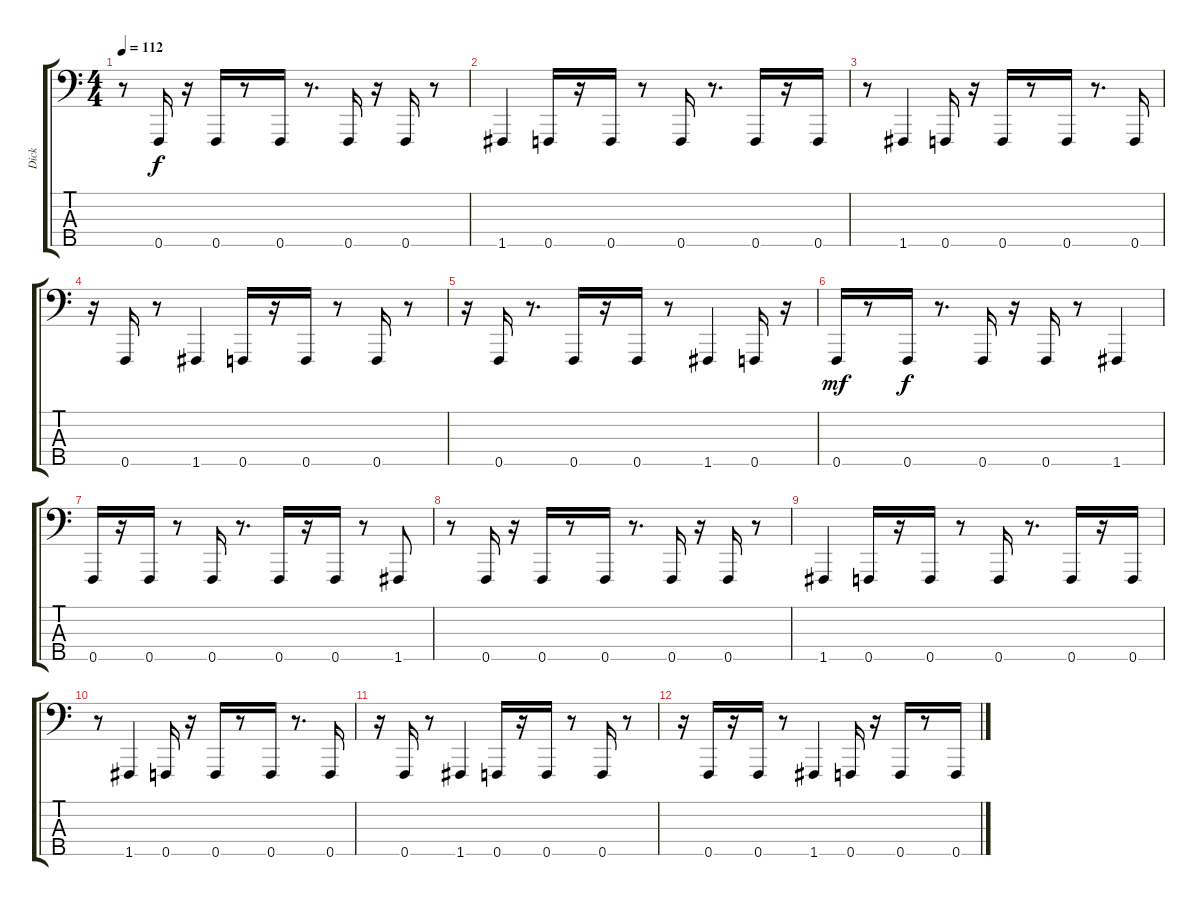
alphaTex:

\track ("Dick" "Dick") {instrument electricbasspick}
\staff {score tabs}
\tuning (Db2 Ab1 Eb1 Bb0 F0) {hide}
\ts (4 4)
\tempo 112
\clef f4
\ks c
r.8{dy f} 0.5.16 r.16 0.5.16 r.8 0.5.16 r.8{d} 0.5.16 r.16 0.5.16 r.8 |
1.5.4 0.5.16 r.16 0.5.16 r.8 0.5.16 r.8{d} 0.5.16 r.16 0.5.16 |
r.8 1.5.4 0.5.16 r.16 0.5.16 r.8 0.5.16 r.8{d} 0.5.16 |
r.16 0.5.16 r.8 1.5.4 0.5.16 r.16 0.5.16 r.8 0.5.16 r.8 |
r.16 0.5.16 r.8{d} 0.5.16 r.16 0.5.16 r.8 1.5.4 0.5.16 r.16 |
0.5.16{dy mf} r.8 0.5.16{dy f} r.8{d} 0.5.16 r.16 0.5.16 r.8 1.5.4 |
0.5.16 r.16 0.5.16 r.8 0.5.16 r.8{d} 0.5.16 r.16 0.5.16 r.8 1.5.8 |
r.8 0.5.16 r.16 0.5.16 r.8 0.5.16 r.8{d} 0.5.16 r.16 0.5.16 r.8 |
1.5.4 0.5.16 r.16 0.5.16 r.8 0.5.16 r.8{d} 0.5.16 r.16 0.5.16 |
r.8 1.5.4 0.5.16 r.16 0.5.16 r.8 0.5.16 r.8{d} 0.5.16 |
r.16 0.5.16 r.8 1.5.4 0.5.16 r.16 0.5.16 r.8 0.5.16 r.8 |
r.16 0.5.16 r.16 0.5.16 r.8 1.5.4 0.5.16 r.16 0.5.16 r.8 0.5.16
